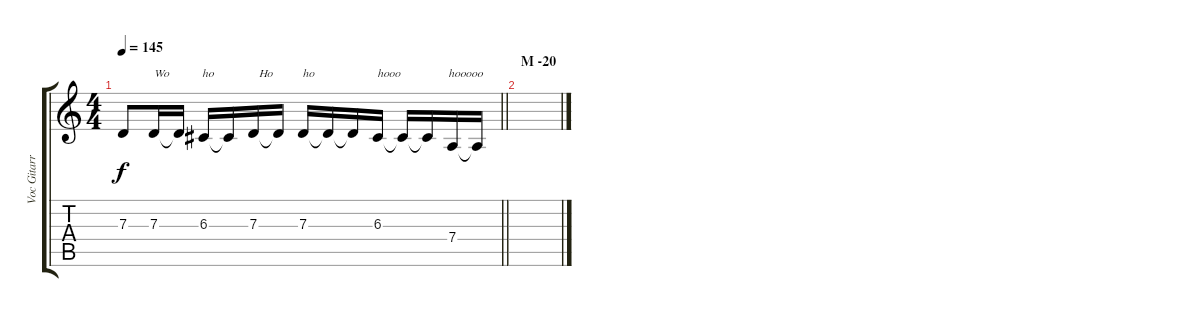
\track ("Voc Gitarre" "Voc Gitarr") {instrument lead6voice}
\staff {score tabs}
\tuning (E4 B3 G3 D3 A2 E2) {hide}
\ts (4 4)
\tempo 145
\clef g2
\barLineRight lightlight
\ks c
7.3{t}.8{dy f} 7.3.16{txt "Wo           ho               Ho          ho   "} 7.3{t}.16 6.3.16 6.3{t}.16 7.3.16 7.3{t}.16 7.3.16 7.3{t}.16 7.3{t}.16 6.3.16{txt "hooo                hooooo"} 6.3{t}.16 6.3{t}.16 7.4.16 7.4{t}.16 |
\section ("" "M -20")
